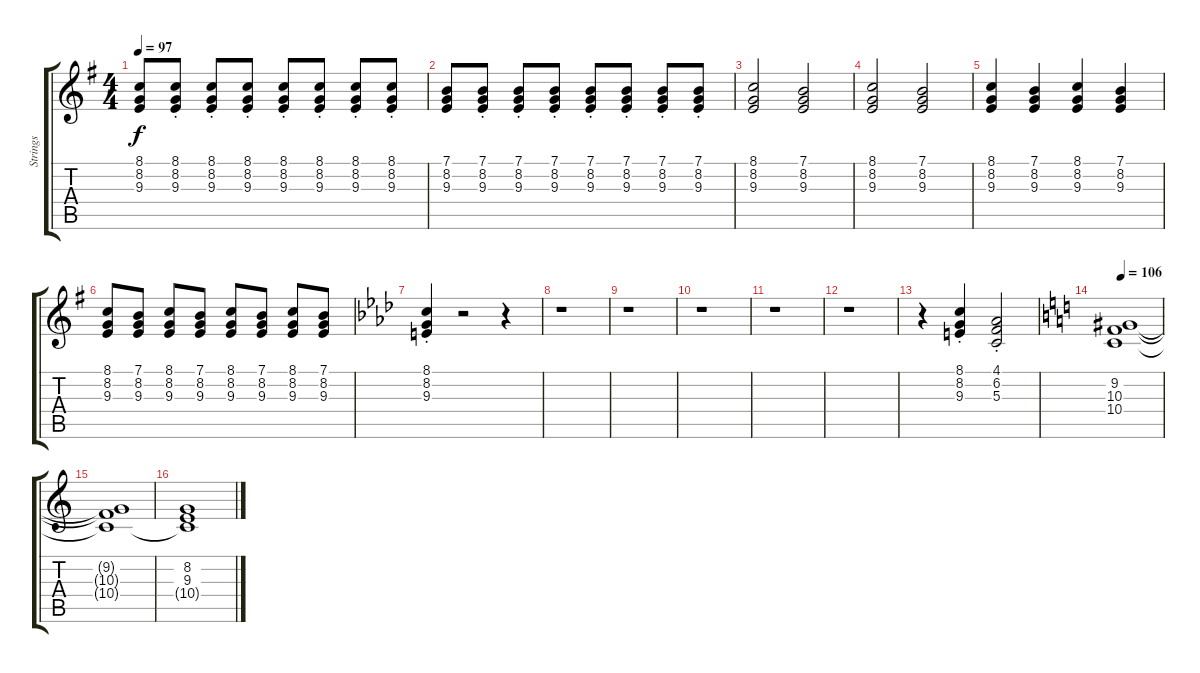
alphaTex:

\track ("Strings" "Strings") {instrument synthstrings1}
\staff {score tabs}
\tuning (E4 B3 G3 D3 A2 E2) {hide}
\ts (4 4)
\tempo 97
\clef g2
\ks g
(8.1 8.2 9.3).8{dy f} (8.1{st} 8.2{st} 9.3{st}).8 (8.1{st} 8.2{st} 9.3{st}).8 (8.1{st} 8.2{st} 9.3{st}).8 (8.1{st} 8.2{st} 9.3{st}).8 (8.1{st} 8.2{st} 9.3{st}).8 (8.1{st} 8.2{st} 9.3{st}).8 (8.1{st} 8.2{st} 9.3{st}).8 |
(7.1 8.2 9.3).8 (7.1{st} 8.2{st} 9.3{st}).8 (7.1{st} 8.2{st} 9.3{st}).8 (7.1{st} 8.2{st} 9.3{st}).8 (7.1{st} 8.2{st} 9.3{st}).8 (7.1{st} 8.2{st} 9.3{st}).8 (7.1{st} 8.2{st} 9.3{st}).8 (7.1{st} 8.2{st} 9.3{st}).8 |
(8.1 8.2 9.3).2 (7.1 8.2 9.3).2 |
(8.1 8.2 9.3).2 (7.1 8.2 9.3).2 |
(8.1 8.2 9.3).4 (7.1 8.2 9.3).4 (8.1 8.2 9.3).4 (7.1 8.2 9.3).4 |
(8.1 8.2 9.3).8 (7.1 8.2 9.3).8 (8.1 8.2 9.3).8 (7.1 8.2 9.3).8 (8.1 8.2 9.3).8 (7.1 8.2 9.3).8 (8.1 8.2 9.3).8 (7.1 8.2 9.3).8 |
\ks ab
(8.1{st} 8.2{st} 9.3{st}).4 r.2 r.4 |
r.1 |
r.1 |
r.1 |
r.1 |
r.1 |
r.4 (8.1{st} 8.2{st} 9.3{st}).4 (4.1{st} 6.2{st} 5.3{st}).2 |
\tempo 106
\ks c
(9.2 10.3 10.4).1 |
(9.2{t} 10.3{t} 10.4{t}).1 |
(8.2 9.3 10.4{t}).1
